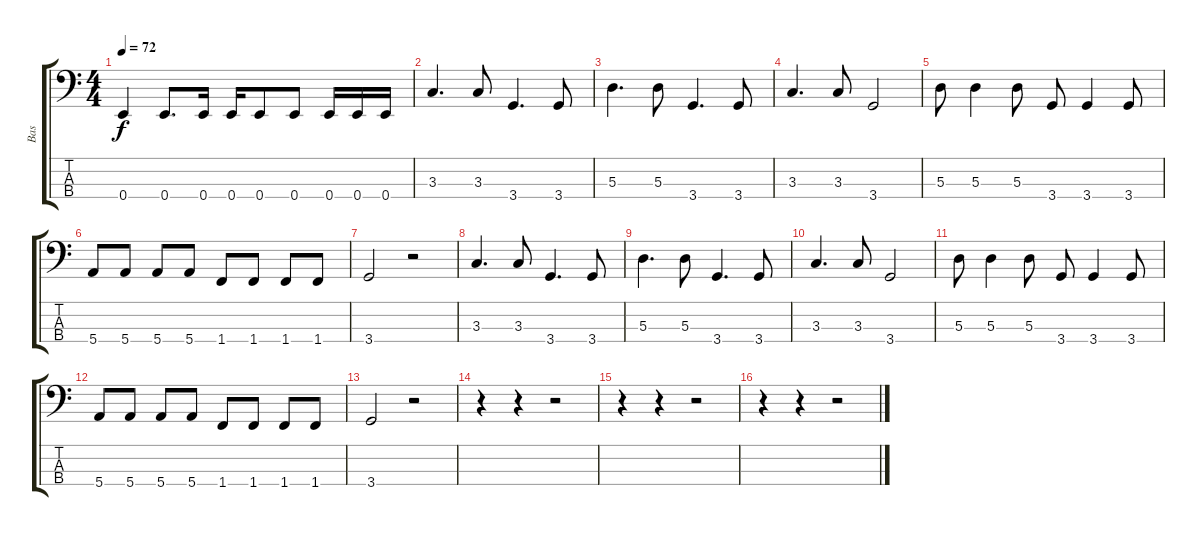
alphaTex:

\track ("Bas" "Bas") {instrument electricbassfinger}
\staff {score tabs}
\tuning (G2 D2 A1 E1) {hide}
\ts (4 4)
\tempo 72
\clef f4
\ks c
0.4.4{dy f} 0.4.8{d} 0.4.16 0.4.16 0.4.8 0.4.8 0.4.16 0.4.16 0.4.16 |
3.3.4{d} 3.3.8 3.4.4{d} 3.4.8 |
5.3.4{d} 5.3.8 3.4.4{d} 3.4.8 |
3.3.4{d} 3.3.8 3.4.2 |
5.3.8 5.3.4 5.3.8 3.4.8 3.4.4 3.4.8 |
5.4.8 5.4.8 5.4.8 5.4.8 1.4.8 1.4.8 1.4.8 1.4.8 |
3.4.2 r.2 |
3.3.4{d} 3.3.8 3.4.4{d} 3.4.8 |
5.3.4{d} 5.3.8 3.4.4{d} 3.4.8 |
3.3.4{d} 3.3.8 3.4.2 |
5.3.8 5.3.4 5.3.8 3.4.8 3.4.4 3.4.8 |
5.4.8 5.4.8 5.4.8 5.4.8 1.4.8 1.4.8 1.4.8 1.4.8 |
3.4.2 r.2 |
r.4 r.4 r.2 |
r.4 r.4 r.2 |
r.4 r.4 r.2
